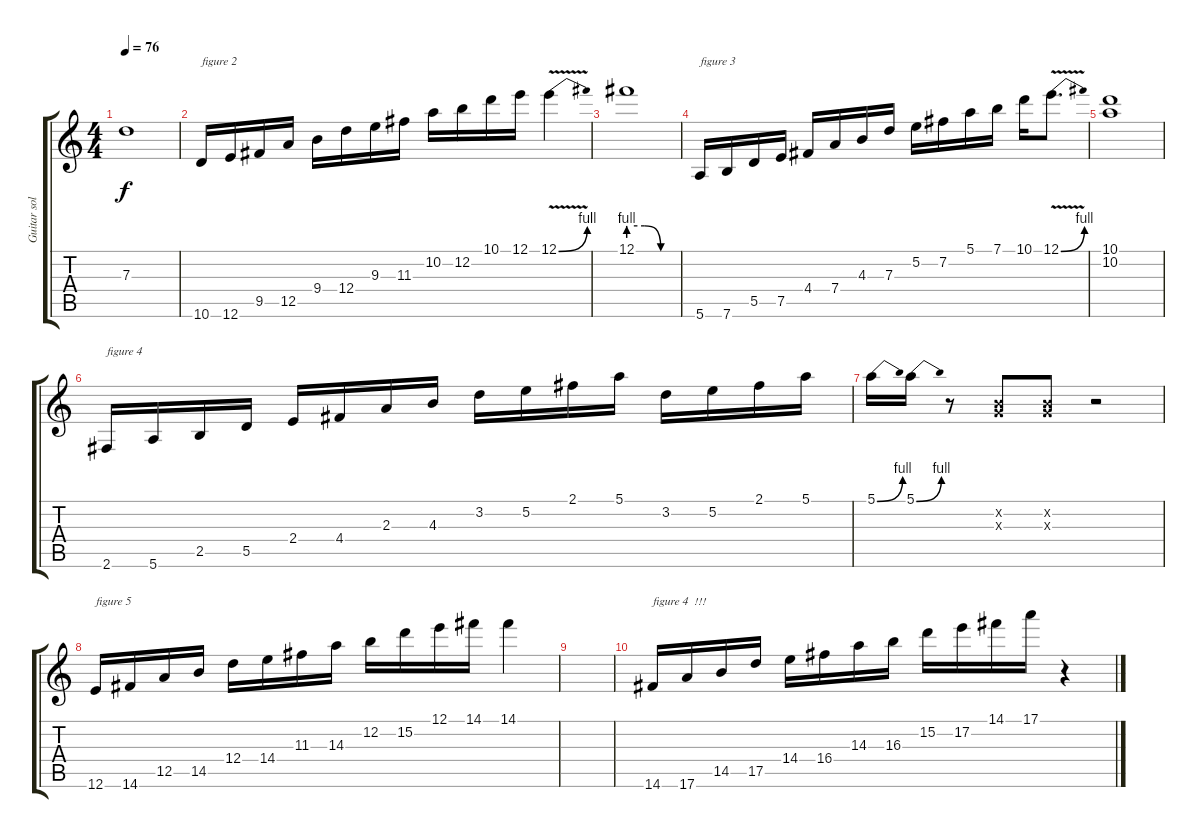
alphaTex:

\track ("Guitar solo" "Guitar sol") {instrument overdrivenguitar}
\staff {score tabs}
\tuning (E4 B3 G3 D3 A2 E2) {hide}
\ts (4 4)
\tempo 76
\clef g2
\ks c
7.3{t}.1{dy f} |
10.6.16{txt "figure 2"} 12.6.16 9.5.16 12.5.16 9.4.16 12.4.16 9.3.16 11.3.16 10.2.16 12.2.16 10.1.16 12.1.16 12.1{be (bend 0 0 60 4) v}.4 |
12.1{be (custom 0 4 20 4 40 0 60 0)}.1 |
5.6.16{txt "figure 3"} 7.6.16 5.5.16 7.5.16 4.4.16 7.4.16 4.3.16 7.3.16 5.2.16 7.2.16 5.1.16 7.1.16 10.1.16 12.1{be (bend 0 0 60 4) v}.8{d} |
(10.1 10.2).1 |
2.6.16{txt "figure 4"} 5.6.16 2.5.16 5.5.16 2.4.16 4.4.16 2.3.16 4.3.16 3.2.16 5.2.16 2.1.16 5.1.16 3.2.16 5.2.16 2.1.16 5.1.16 |
5.1{be (bend 0 0 60 4)}.16 5.1{be (bend 0 0 60 4)}.16 r.8 (0.2{x} 0.3{x}).8 (0.2{x} 0.3{x}).8 r.2 |
12.6.16{txt "figure 5"} 14.6.16 12.5.16 14.5.16 12.4.16 14.4.16 11.3.16 14.3.16 12.2.16 15.2.16 12.1.16 14.1.16 14.1.4 |
|
14.6.16{txt "figure 4  !!!"} 17.6.16 14.5.16 17.5.16 14.4.16 16.4.16 14.3.16 16.3.16 15.2.16 17.2.16 14.1.16 17.1.16 r.4
